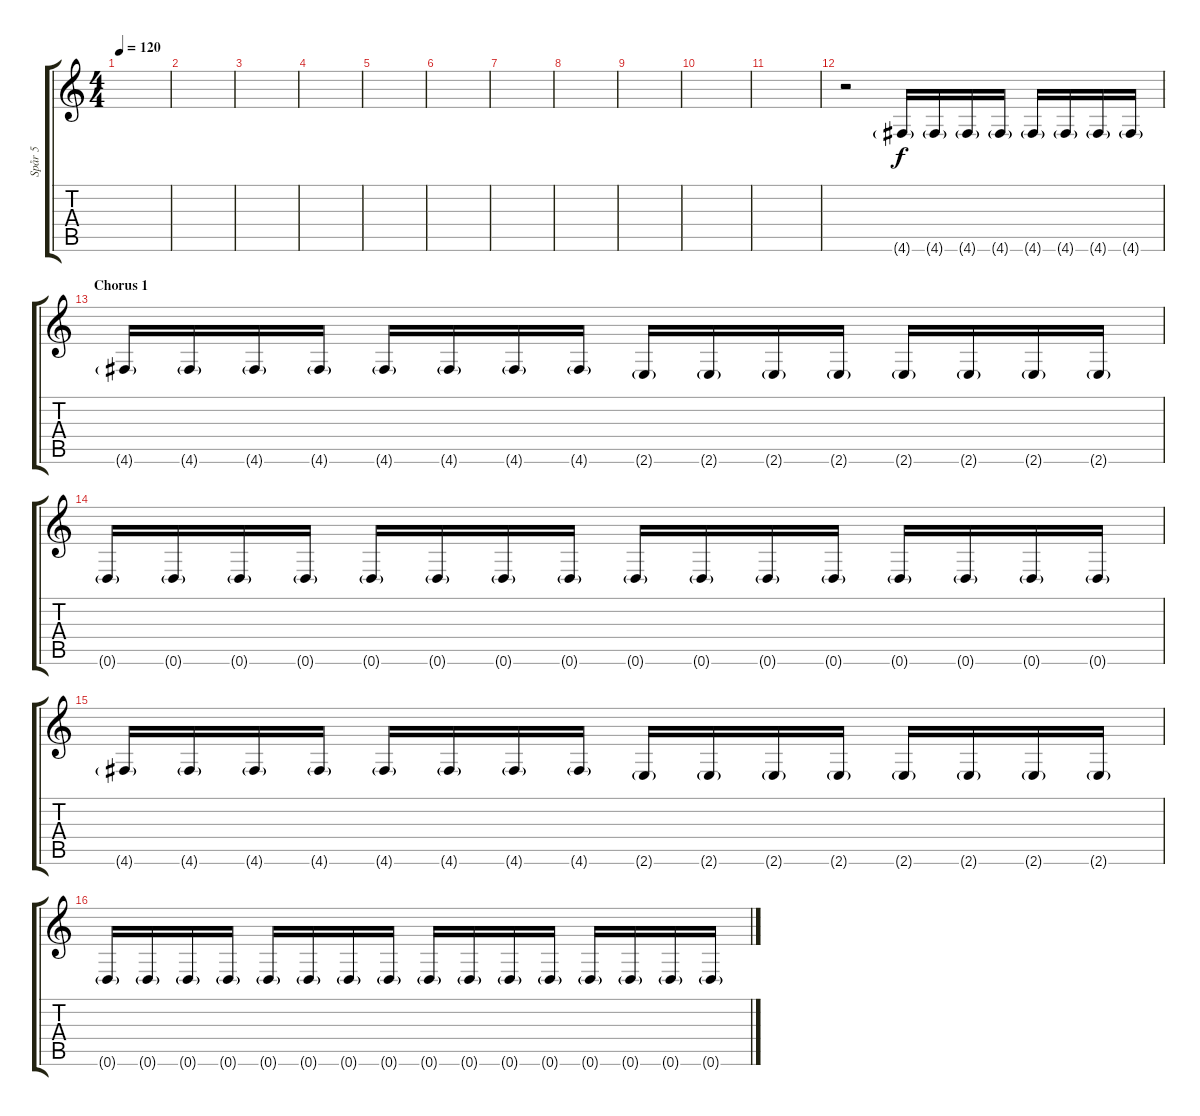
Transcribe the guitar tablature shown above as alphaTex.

\track ("Spår 5" "Spår 5") {instrument distortionguitar}
\staff {score tabs}
\tuning (E4 B3 G3 D3 A2 D2) {hide}
\ts (4 4)
\tempo 120
\clef g2
\ks c
|
|
|
|
|
|
|
|
|
|
|
r.2 4.6{g}.16 4.6{g}.16 4.6{g}.16 4.6{g}.16 4.6{g}.16 4.6{g}.16 4.6{g}.16 4.6{g}.16 |
\section ("" "Chorus 1")
4.6{g}.16 4.6{g}.16 4.6{g}.16 4.6{g}.16 4.6{g}.16 4.6{g}.16 4.6{g}.16 4.6{g}.16 2.6{g}.16 2.6{g}.16 2.6{g}.16 2.6{g}.16 2.6{g}.16 2.6{g}.16 2.6{g}.16 2.6{g}.16 |
0.6{g}.16 0.6{g}.16 0.6{g}.16 0.6{g}.16 0.6{g}.16 0.6{g}.16 0.6{g}.16 0.6{g}.16 0.6{g}.16 0.6{g}.16 0.6{g}.16 0.6{g}.16 0.6{g}.16 0.6{g}.16 0.6{g}.16 0.6{g}.16 |
4.6{g}.16 4.6{g}.16 4.6{g}.16 4.6{g}.16 4.6{g}.16 4.6{g}.16 4.6{g}.16 4.6{g}.16 2.6{g}.16 2.6{g}.16 2.6{g}.16 2.6{g}.16 2.6{g}.16 2.6{g}.16 2.6{g}.16 2.6{g}.16 |
0.6{g}.16 0.6{g}.16 0.6{g}.16 0.6{g}.16 0.6{g}.16 0.6{g}.16 0.6{g}.16 0.6{g}.16 0.6{g}.16 0.6{g}.16 0.6{g}.16 0.6{g}.16 0.6{g}.16 0.6{g}.16 0.6{g}.16 0.6{g}.16
